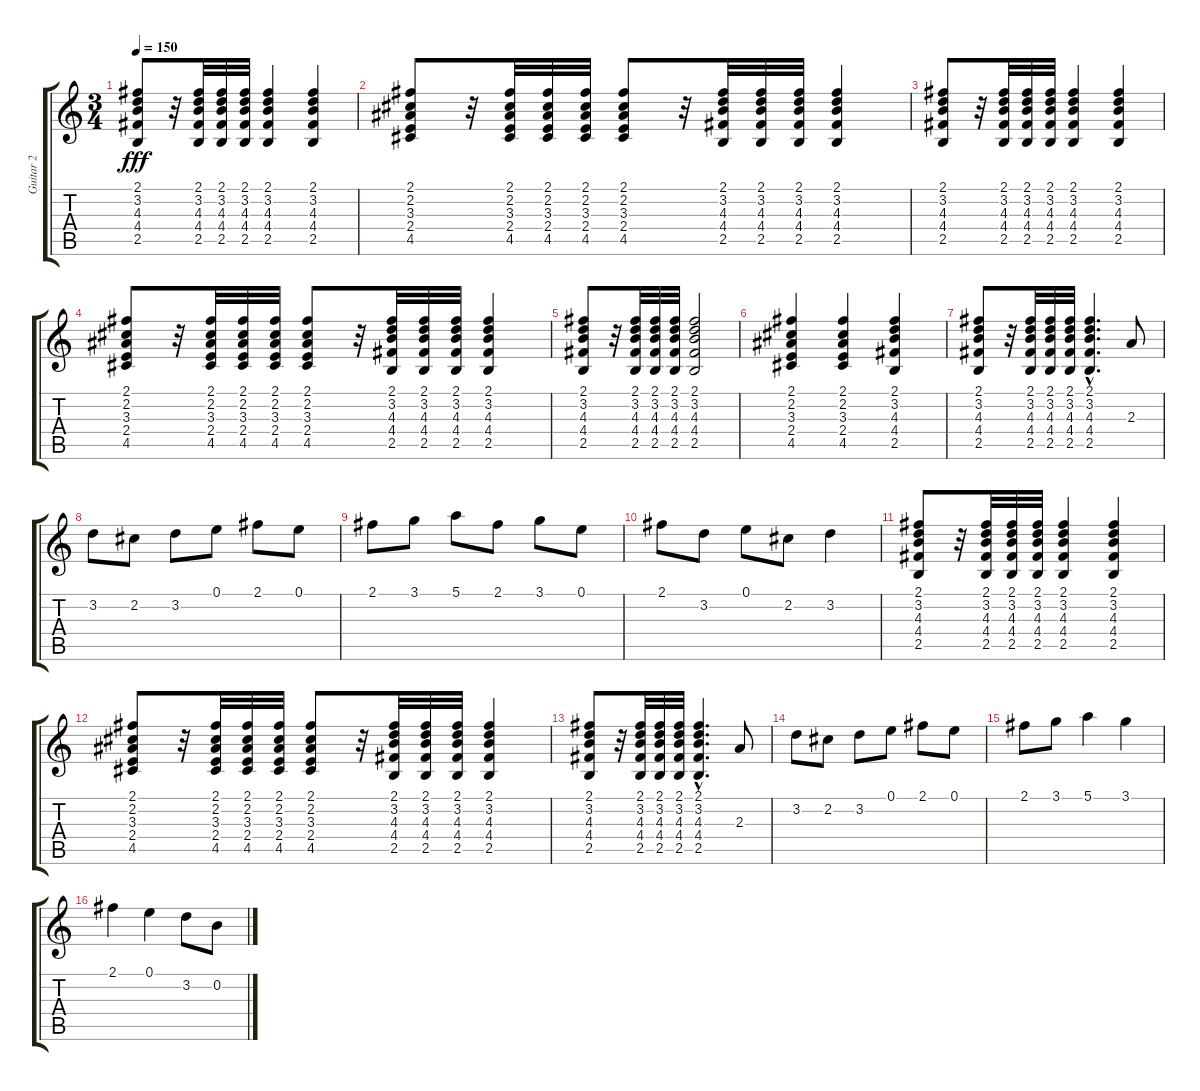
\track ("Guitar 2" "Guitar 2") {instrument acousticguitarsteel}
\staff {score tabs}
\tuning (E4 B3 G3 D3 A2 E2) {hide}
\ts (3 4)
\tempo 150
\clef g2
\ks c
(2.1 3.2 4.3 4.4 2.5).8{dy fff instrument acousticguitarsteel} r.32 (2.1 3.2 4.3 4.4 2.5).32 (2.1 3.2 4.3 4.4 2.5).32 (2.1 3.2 4.3 4.4 2.5).32 (2.1 3.2 4.3 4.4 2.5).4 (2.1 3.2 4.3 4.4 2.5).4 |
(2.1 2.2 3.3 2.4 4.5).8 r.32 (2.1 2.2 3.3 2.4 4.5).32 (2.1 2.2 3.3 2.4 4.5).32 (2.1 2.2 3.3 2.4 4.5).32 (2.1 2.2 3.3 2.4 4.5).8 r.32 (2.1 3.2 4.3 4.4 2.5).32 (2.1 3.2 4.3 4.4 2.5).32 (2.1 3.2 4.3 4.4 2.5).32 (2.1 3.2 4.3 4.4 2.5).4 |
(2.1 3.2 4.3 4.4 2.5).8 r.32 (2.1 3.2 4.3 4.4 2.5).32 (2.1 3.2 4.3 4.4 2.5).32 (2.1 3.2 4.3 4.4 2.5).32 (2.1 3.2 4.3 4.4 2.5).4 (2.1 3.2 4.3 4.4 2.5).4 |
(2.1 2.2 3.3 2.4 4.5).8 r.32 (2.1 2.2 3.3 2.4 4.5).32 (2.1 2.2 3.3 2.4 4.5).32 (2.1 2.2 3.3 2.4 4.5).32 (2.1 2.2 3.3 2.4 4.5).8 r.32 (2.1 3.2 4.3 4.4 2.5).32 (2.1 3.2 4.3 4.4 2.5).32 (2.1 3.2 4.3 4.4 2.5).32 (2.1 3.2 4.3 4.4 2.5).4 |
(2.1 3.2 4.3 4.4 2.5).8 r.32 (2.1 3.2 4.3 4.4 2.5).32 (2.1 3.2 4.3 4.4 2.5).32 (2.1 3.2 4.3 4.4 2.5).32 (2.1 3.2 4.3 4.4 2.5).2 |
(2.1 2.2 3.3 2.4 4.5).4 (2.1 2.2 3.3 2.4 4.5).4 (2.1 3.2 4.3 4.4 2.5).4 |
(2.1 3.2 4.3 4.4 2.5).8 r.32 (2.1 3.2 4.3 4.4 2.5).32 (2.1 3.2 4.3 4.4 2.5).32 (2.1 3.2 4.3 4.4 2.5).32 (2.1{hac} 3.2{hac} 4.3{hac} 4.4{hac} 2.5{hac}).4{d} 2.3.8 |
3.2.8 2.2.8 3.2.8 0.1.8 2.1.8 0.1.8 |
2.1.8 3.1.8 5.1.8 2.1.8 3.1.8 0.1.8 |
2.1.8 3.2.8 0.1.8 2.2.8 3.2.4 |
(2.1 3.2 4.3 4.4 2.5).8 r.32 (2.1 3.2 4.3 4.4 2.5).32 (2.1 3.2 4.3 4.4 2.5).32 (2.1 3.2 4.3 4.4 2.5).32 (2.1 3.2 4.3 4.4 2.5).4 (2.1 3.2 4.3 4.4 2.5).4 |
(2.1 2.2 3.3 2.4 4.5).8 r.32 (2.1 2.2 3.3 2.4 4.5).32 (2.1 2.2 3.3 2.4 4.5).32 (2.1 2.2 3.3 2.4 4.5).32 (2.1 2.2 3.3 2.4 4.5).8 r.32 (2.1 3.2 4.3 4.4 2.5).32 (2.1 3.2 4.3 4.4 2.5).32 (2.1 3.2 4.3 4.4 2.5).32 (2.1 3.2 4.3 4.4 2.5).4 |
(2.1 3.2 4.3 4.4 2.5).8 r.32 (2.1 3.2 4.3 4.4 2.5).32 (2.1 3.2 4.3 4.4 2.5).32 (2.1 3.2 4.3 4.4 2.5).32 (2.1{hac} 3.2{hac} 4.3{hac} 4.4{hac} 2.5{hac}).4{d} 2.3.8 |
3.2.8 2.2.8 3.2.8 0.1.8 2.1.8 0.1.8 |
2.1.8 3.1.8 5.1.4 3.1.4 |
2.1.4 0.1.4 3.2.8 0.2.8
